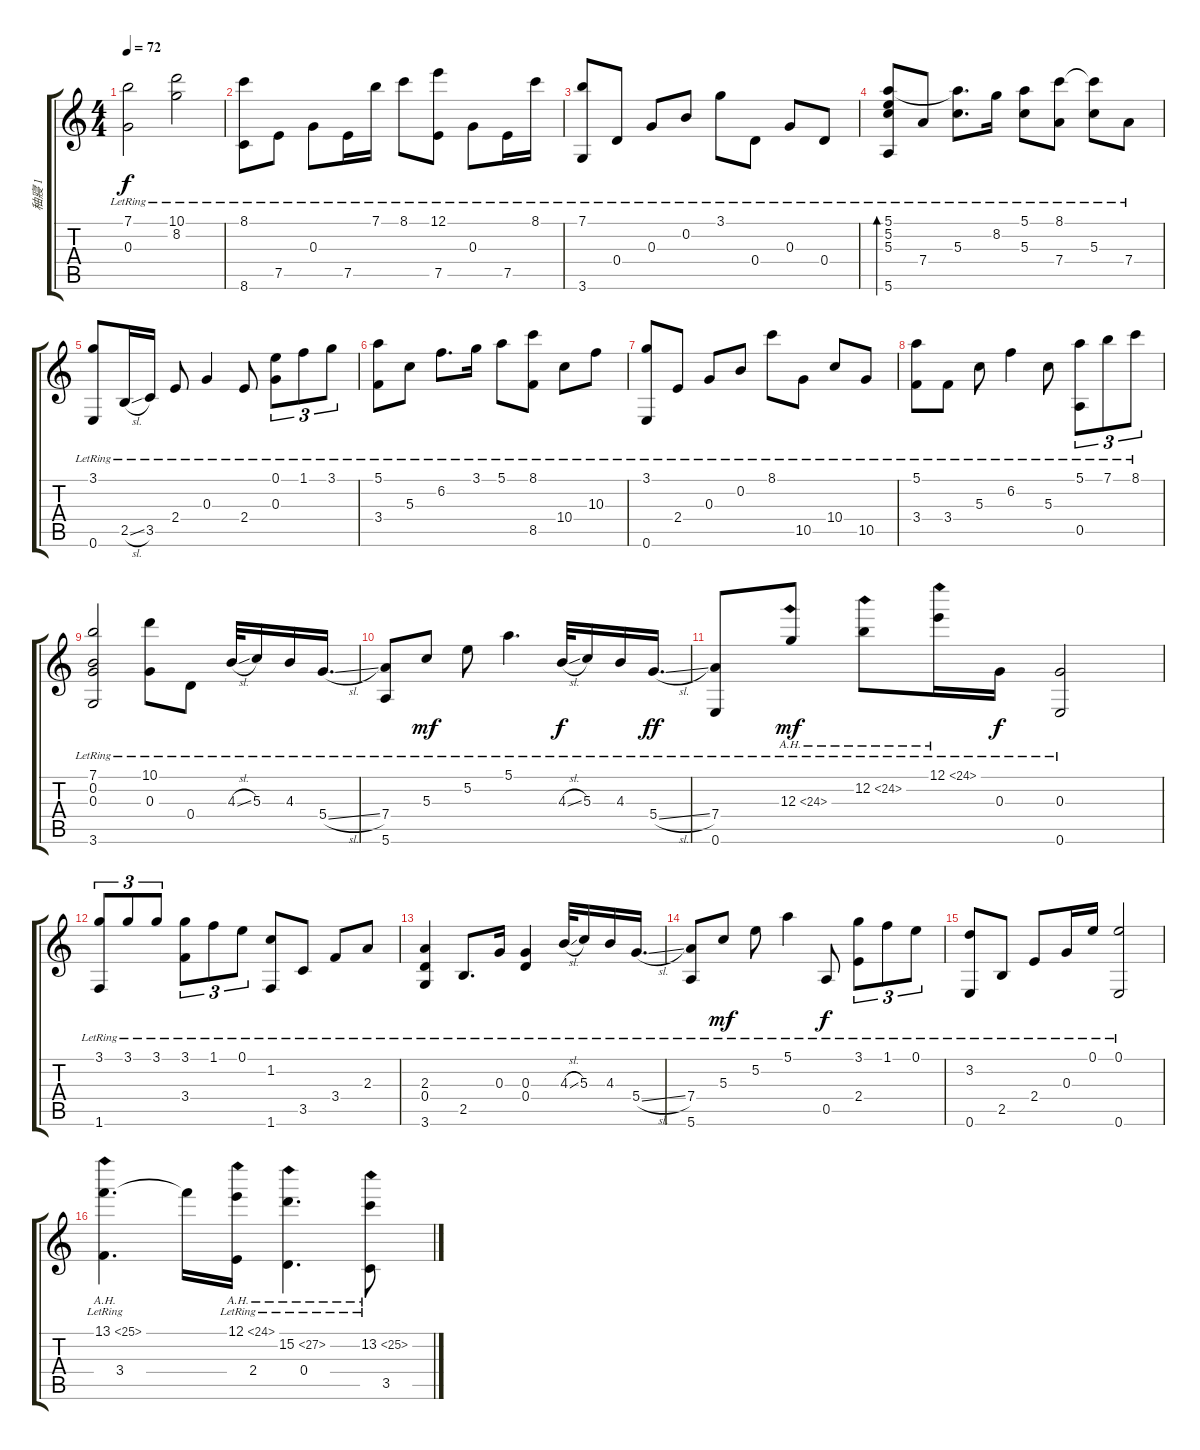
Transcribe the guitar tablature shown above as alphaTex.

\track ("秞寢 1" "秞寢 1") {instrument acousticguitarsteel}
\staff {score tabs}
\tuning (E4 B3 G3 D3 A2 E2) {hide}
\ts (4 4)
\tempo 72
\clef g2
\ks c
(7.1{lr} 0.3{lr}).2{dy f} (10.1{lr} 8.2{lr}).2 |
(8.1{lr} 8.6{lr}).8 7.5{lr}.8 0.3{lr}.8 7.5{lr}.16 7.1{lr}.16 8.1{lr}.8 (12.1{lr} 7.5{lr}).8 0.3{lr}.8 7.5{lr}.16 8.1{lr}.16 |
(7.1{lr} 3.6{lr}).8 0.4{lr}.8 0.3{lr}.8 0.2{lr}.8 3.1{lr}.8 0.4{lr}.8 0.3{lr}.8 0.4{lr}.8 |
(5.1{lr} 5.2{lr} 5.3{lr} 5.6{lr}).8{bd 120} 7.4{lr}.8 (5.1{t} 5.3{lr}).8{d} 8.2{lr}.16 (5.1{lr} 5.3{lr}).8 (8.1{lr} 7.4{lr}).8 (8.1{t} 5.3{lr}).8 7.4{lr}.8 |
(3.1{lr} 0.6{lr}).8 2.5{sl lr}.16 3.5{lr}.16 2.4{lr}.8 0.3{lr}.4 2.4{lr}.8 (0.1{lr} 0.3{lr}).8{tu (3 2)} 1.1{lr}.8{tu (3 2)} 3.1{lr}.8{tu (3 2)} |
(5.1{lr} 3.4{lr}).8 5.3{lr}.8 6.2{lr}.8{d} 3.1{lr}.16 5.1{lr}.8 (8.1{lr} 8.5{lr}).8 10.4{lr}.8 10.3{lr}.8 |
(3.1{lr} 0.6{lr}).8 2.4{lr}.8 0.3{lr}.8 0.2{lr}.8 8.1{lr}.8 10.5{lr}.8 10.4{lr}.8 10.5{lr}.8 |
(5.1{lr} 3.4).8 3.4{lr}.8 5.3{lr}.8 6.2{lr}.4 5.3{lr}.8 (5.1{lr} 0.5{lr}).8{tu (3 2)} 7.1{lr}.8{tu (3 2)} 8.1{lr}.8{tu (3 2)} |
(7.1{lr} 0.2{lr} 0.3{lr} 3.6{lr}).2 (10.1{lr} 0.3{lr}).8 0.4{lr}.8 4.3{sl lr}.32 5.3{lr}.16 4.3{lr}.16 5.4{sl lr}.16{d} |
(7.4{lr} 5.6{lr}).8 5.3{lr}.8{dy mf} 5.2{lr}.8 5.1{lr}.4{d} 4.3{sl lr}.32{dy f} 5.3{lr}.16 4.3{lr}.16 5.4{sl lr}.16{d dy ff} |
(7.4{lr} 0.6{lr}).8 12.3{ah 12 lr}.8{dy mf} 12.2{ah 12 lr}.8 12.1{ah 12 lr}.16 0.3{lr}.16{dy f} (0.3{lr} 0.6).2 |
(3.1{lr} 1.6{lr}).8{tu (3 2)} 3.1{lr}.8{tu (3 2)} 3.1{lr}.8{tu (3 2)} (3.1{lr} 3.4{lr}).8{tu (3 2)} 1.1{lr}.8{tu (3 2)} 0.1{lr}.8{tu (3 2)} (1.2{lr} 1.6{lr}).8 3.5{lr}.8 3.4{lr}.8 2.3{lr}.8 |
(2.3{lr} 0.4{lr} 3.6{lr}).4 2.5{lr}.8{d} 0.3{lr}.16 (0.3{lr} 0.4{lr}).4 4.3{sl lr}.32 5.3{lr}.16 4.3{lr}.16 5.4{sl lr}.16{d} |
(7.4{lr} 5.6{lr}).8 5.3{lr}.8{dy mf} 5.2{lr}.8 5.1{lr}.4 0.5{lr}.8{dy f} (3.1{lr} 2.4{lr}).8{tu (3 2)} 1.1{lr}.8{tu (3 2)} 0.1{lr}.8{tu (3 2)} |
(3.2{lr} 0.6{lr}).8 2.5{lr}.8 2.4{lr}.8 0.3{lr}.16 0.1{lr}.16 (0.1{lr} 0.6{lr}).2 |
(13.1{ah 12 lr} 3.4{lr}).4{d} 13.1{t}.16 (12.1{ah 12 lr} 2.4{lr}).16 (15.2{ah 12 lr} 0.4{lr}).4{d} (13.2{ah 12 lr} 3.5{lr}).8
